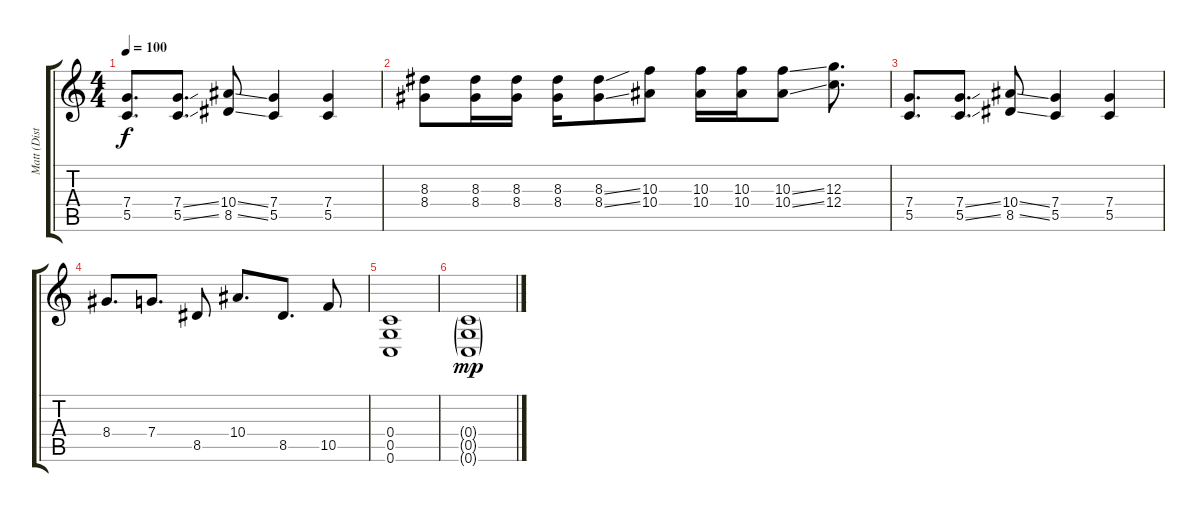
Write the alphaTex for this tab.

\track ("Matt (Distorted)" "Matt (Dist") {instrument distortionguitar}
\staff {score tabs}
\tuning (E4 C4 G3 C3 G2 C2) {hide}
\ts (4 4)
\tempo 100
\clef g2
\ks c
(7.4 5.5).8{d dy f} (7.4{ss} 5.5{ss}).8{d} (10.4{ss} 8.5{ss}).8 (7.4 5.5).4 (7.4 5.5).4 |
(8.3 8.4).8 (8.3 8.4).16 (8.3 8.4).16 (8.3 8.4).16 (8.3{ss} 8.4{ss}).8 (10.3 10.4).8 (10.3 10.4).16 (10.3 10.4).16 (10.3{ss} 10.4{ss}).8 (12.3 12.4).8{d} |
(7.4 5.5).8{d} (7.4{ss} 5.5{ss}).8{d} (10.4{ss} 8.5{ss}).8 (7.4 5.5).4 (7.4 5.5).4 |
8.4.8{d} 7.4.8{d} 8.5.8 10.4.8{d} 8.5.8{d} 10.5.8 |
(0.4 0.5 0.6).1 |
(0.4{g} 0.5{g} 0.6{g}).1{dy mp}
